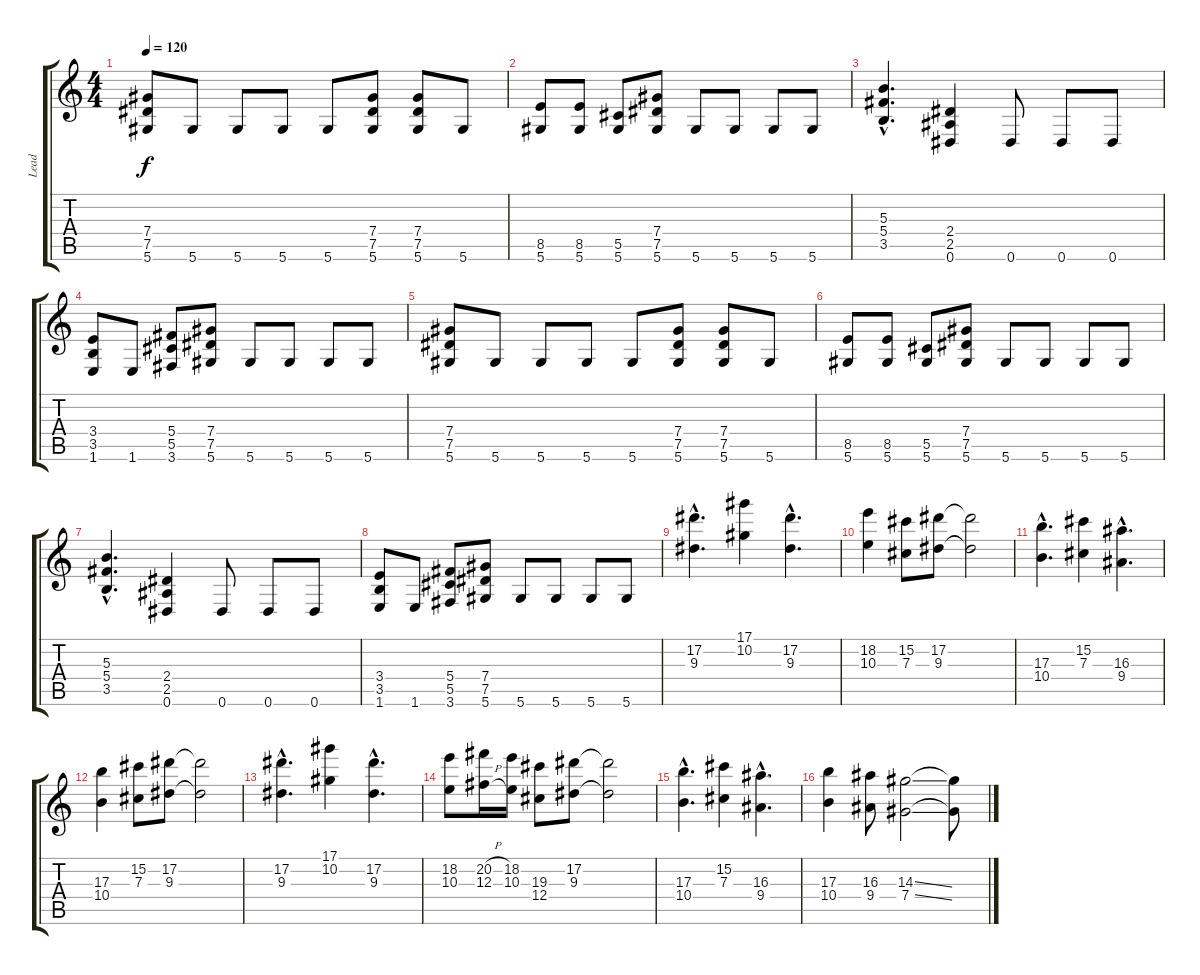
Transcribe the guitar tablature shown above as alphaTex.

\track ("Lead" "Lead") {instrument distortionguitar}
\staff {score tabs}
\tuning (Eb4 Bb3 Gb3 Db3 Ab2 Eb2) {hide}
\ts (4 4)
\tempo 120
\clef g2
\ks c
(7.4 7.5 5.6).8{dy f} 5.6.8 5.6.8 5.6.8 5.6.8 (7.4 7.5 5.6).8 (7.4 7.5 5.6).8 5.6.8 |
(8.5 5.6).8 (8.5 5.6).8 (5.5 5.6).8 (7.4 7.5 5.6).8 5.6.8 5.6.8 5.6.8 5.6.8 |
(5.3{hac} 5.4{hac} 3.5{hac}).4{d} (2.4 2.5 0.6).4 0.6.8 0.6.8 0.6.8 |
(3.4 3.5 1.6).8 1.6.8 (5.4 5.5 3.6).8 (7.4 7.5 5.6).8 5.6.8 5.6.8 5.6.8 5.6.8 |
(7.4 7.5 5.6).8 5.6.8 5.6.8 5.6.8 5.6.8 (7.4 7.5 5.6).8 (7.4 7.5 5.6).8 5.6.8 |
(8.5 5.6).8 (8.5 5.6).8 (5.5 5.6).8 (7.4 7.5 5.6).8 5.6.8 5.6.8 5.6.8 5.6.8 |
(5.3{hac} 5.4{hac} 3.5{hac}).4{d} (2.4 2.5 0.6).4 0.6.8 0.6.8 0.6.8 |
(3.4 3.5 1.6).8 1.6.8 (5.4 5.5 3.6).8 (7.4 7.5 5.6).8 5.6.8 5.6.8 5.6.8 5.6.8 |
(17.2{hac} 9.3{hac}).4{d} (17.1 10.2).4 (17.2{hac} 9.3{hac}).4{d} |
(18.2 10.3).4 (15.2 7.3).8 (17.2 9.3).8 (17.2{t} 9.3{t}).2 |
(17.3{hac} 10.4{hac}).4{d} (15.2 7.3).4 (16.3{hac} 9.4{hac}).4{d} |
(17.3 10.4).4 (15.2 7.3).8 (17.2 9.3).8 (17.2{t} 9.3{t}).2 |
(17.2{hac} 9.3{hac}).4{d} (17.1 10.2).4 (17.2{hac} 9.3{hac}).4{d} |
(18.2 10.3).8 (20.2{h} 12.3{h}).16 (18.2 10.3).16 (19.3 12.4).8 (17.2 9.3).8 (17.2{t} 9.3{t}).2 |
(17.3{hac} 10.4{hac}).4{d} (15.2 7.3).4 (16.3{hac} 9.4{hac}).4{d} |
(17.3 10.4).4 (16.3 9.4).8 (14.3{ss} 7.4{ss}).2 (14.3{t} 7.4{t}).8
